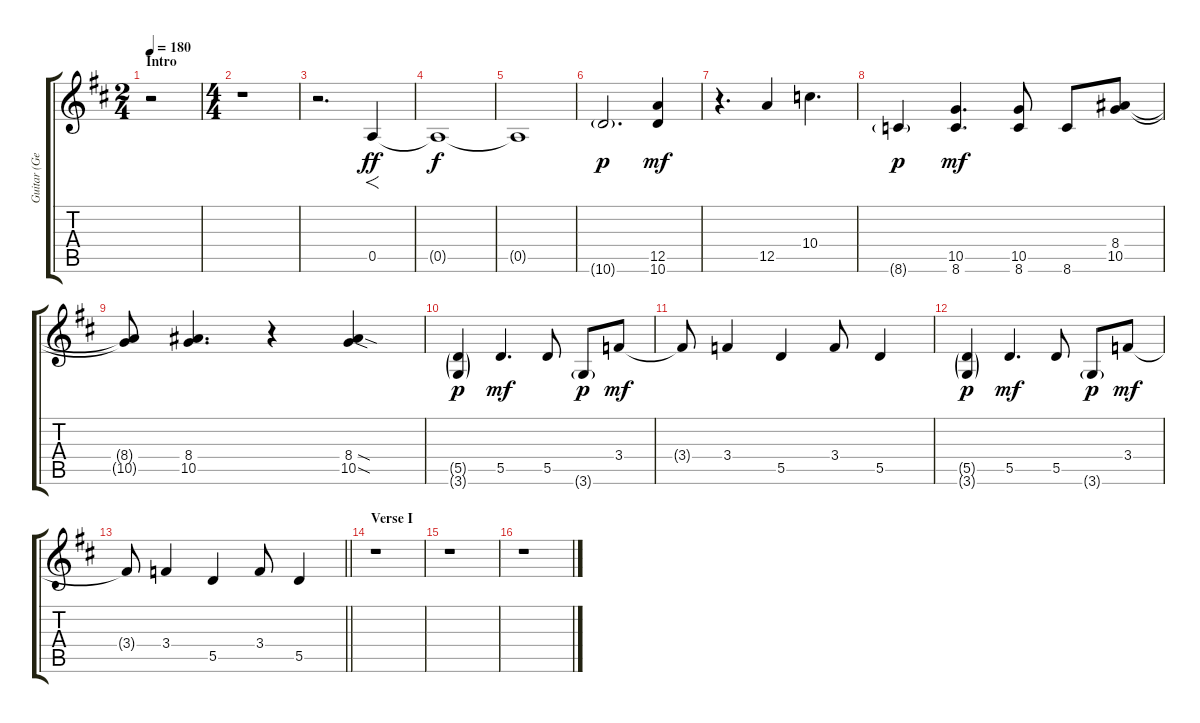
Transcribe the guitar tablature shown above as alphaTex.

\track ("Guitar (George)" "Guitar (Ge") {instrument electricguitarclean}
\staff {score tabs}
\tuning (E4 B3 G3 D3 A2 E2) {hide}
\ts (2 4)
\section ("" "Intro")
\tempo 180
\clef g2
\ks d
r.2{dy ff instrument electricguitarclean} |
\ts (4 4)
r.1 |
r.2{d} 0.5.4{f} |
0.5{t}.1{dy f} |
0.5{t}.1 |
10.6{g}.2{d dy p} (12.5 10.6).4{dy mf} |
r.4{d} 12.5.4 10.4.4{d} |
8.6{g}.4{dy p} (10.5 8.6).4{d dy mf} (10.5 8.6).8 8.6.8 (8.4 10.5).8 |
(8.4{t} 10.5{t}).8 (8.4 10.5).4{d} r.4 (8.4{sod} 10.5{sod}).4 |
(5.5{g} 3.6{g}).4{dy p} 5.5.4{d dy mf} 5.5.8 3.6{g}.8{dy p} 3.4.8{dy mf} |
3.4{t}.8 3.4.4 5.5.4 3.4.8 5.5.4 |
(5.5{g} 3.6{g}).4{dy p} 5.5.4{d dy mf} 5.5.8 3.6{g}.8{dy p} 3.4.8{dy mf} |
\barLineRight lightlight
3.4{t}.8 3.4.4 5.5.4 3.4.8 5.5.4 |
\section ("" "Verse I")
r.1 |
r.1 |
r.1
